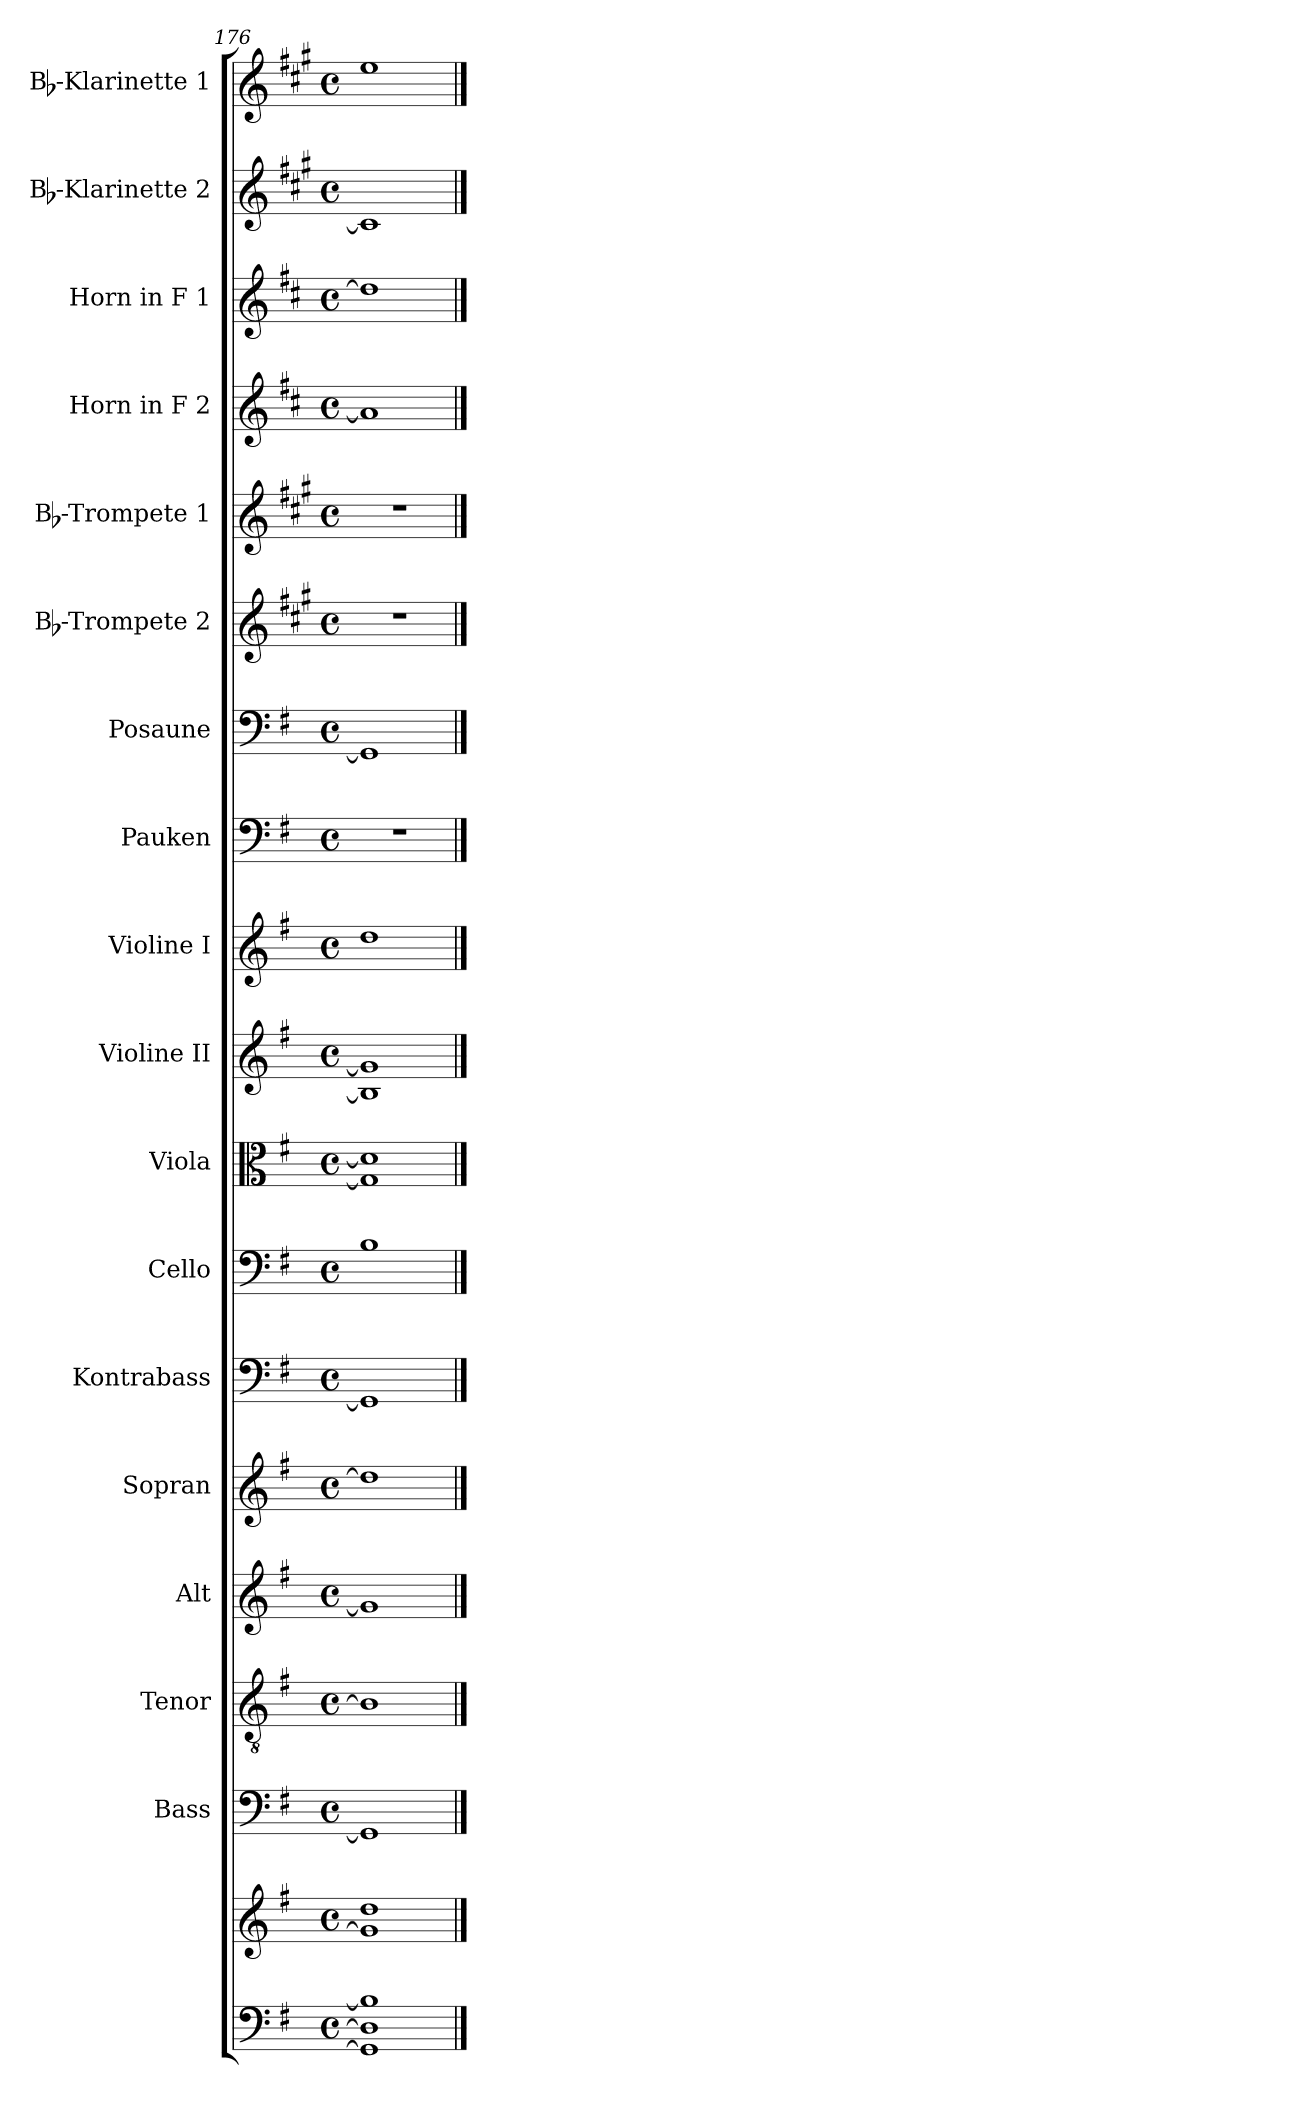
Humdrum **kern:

**kern	**kern	**kern	**kern	**kern	**kern	**kern	**kern	**kern	**kern	**kern	**kern	**kern	**kern	**kern	**kern	**kern	**kern	**kern
*part18	*part18	*part17	*part16	*part15	*part14	*part13	*part12	*part11	*part10	*part9	*part8	*part7	*part6	*part5	*part4	*part3	*part2	*part1
*staff19	*staff18	*staff17	*staff16	*staff15	*staff14	*staff13	*staff12	*staff11	*staff10	*staff9	*staff8	*staff7	*staff6	*staff5	*staff4	*staff3	*staff2	*staff1
*	*	*I"Bass	*I"Tenor	*I"Alt	*I"Sopran	*I"Kontrabass	*I"Cello	*I"Viola	*I"Violine II	*I"Violine I	*I"Pauken	*I"Posaune	*I"Bb-Trompete 2	*I"Bb-Trompete 1	*I"Horn in F 2	*I"Horn in F 1	*I"Bb-Klarinette 2	*I"Bb-Klarinette 1
*	*	*I'B.	*I'T.	*I'A.	*I'S.	*I'Kb.	*	*I'Vla.	*I'Vl. II	*I'Vl. I	*I'Pk.	*I'Pos.	*I'Bb Trp. 2	*I'Bb Trp. 1	*	*	*I'Bb Kl. 2	*I'Bb Kl. 1
*clefF4	*clefG2	*clefF4	*clefGv2	*clefG2	*clefG2	*clefF4	*clefF4	*clefC3	*clefG2	*clefG2	*clefF4	*clefF4	*clefG2	*clefG2	*clefG2	*clefG2	*clefG2	*clefG2
*	*	*	*	*	*	*ITrd7c12	*	*	*	*	*	*	*ITrd1c2	*ITrd1c2	*ITrd4c7	*ITrd4c7	*ITrd1c2	*ITrd1c2
*k[f#]	*k[f#]	*k[f#]	*k[f#]	*k[f#]	*k[f#]	*k[f#]	*k[f#]	*k[f#]	*k[f#]	*k[f#]	*k[f#]	*k[f#]	*k[f#]	*k[f#]	*k[f#]	*k[f#]	*k[f#]	*k[f#]
*G:	*G:	*G:	*G:	*G:	*G:	*G:	*G:	*G:	*G:	*G:	*G:	*G:	*G:	*G:	*G:	*G:	*G:	*G:
*M4/4	*M4/4	*M4/4	*M4/4	*M4/4	*M4/4	*M4/4	*M4/4	*M4/4	*M4/4	*M4/4	*M4/4	*M4/4	*M4/4	*M4/4	*M4/4	*M4/4	*M4/4	*M4/4
*met(c)	*met(c)	*met(c)	*met(c)	*met(c)	*met(c)	*met(c)	*met(c)	*met(c)	*met(c)	*met(c)	*met(c)	*met(c)	*met(c)	*met(c)	*met(c)	*met(c)	*met(c)	*met(c)
=176	=176	=176	=176	=176	=176	=176	=176	=176	=176	=176	=176	=176	=176	=176	=176	=176	=176	=176
*^	*^	*	*	*	*	*	*	*	*	*	*	*	*	*	*	*	*	*
1B]	1GG] 1D]	1dd	1g]	1GG]	1B]	1g]	1dd]	1GGG]	1B	1G] 1d]	1B] 1g]	1dd	1r	1GG]	1r	1r	1d]	1g]	1B]	1dd
*v	*v	*	*	*	*	*	*	*	*	*	*	*	*	*	*	*	*	*	*	*
*	*v	*v	*	*	*	*	*	*	*	*	*	*	*	*	*	*	*	*	*
==	==	==	==	==	==	==	==	==	==	==	==	==	==	==	==	==	==	==
*-	*-	*-	*-	*-	*-	*-	*-	*-	*-	*-	*-	*-	*-	*-	*-	*-	*-	*-
